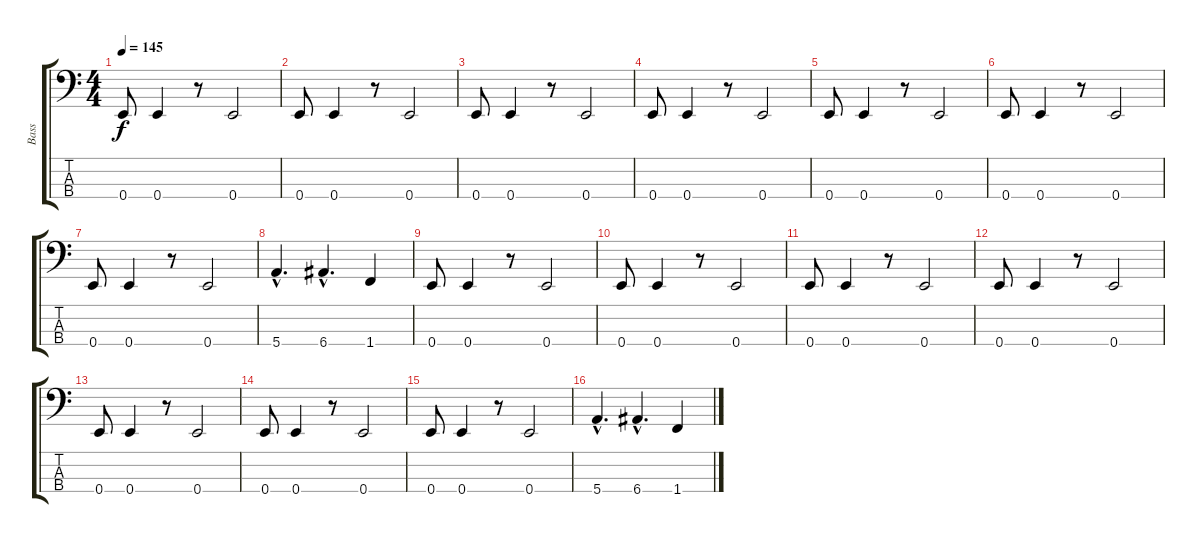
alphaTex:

\track ("Bass" "Bass") {instrument electricbassfinger}
\staff {score tabs}
\tuning (G2 D2 A1 E1) {hide}
\ts (4 4)
\tempo 145
\clef f4
\ks c
0.4.8{dy f} 0.4.4 r.8 0.4.2 |
0.4.8 0.4.4 r.8 0.4.2 |
0.4.8 0.4.4 r.8 0.4.2 |
0.4.8 0.4.4 r.8 0.4.2 |
0.4.8 0.4.4 r.8 0.4.2 |
0.4.8 0.4.4 r.8 0.4.2 |
0.4.8 0.4.4 r.8 0.4.2 |
5.4{hac}.4{d} 6.4{hac}.4{d} 1.4.4 |
0.4.8 0.4.4 r.8 0.4.2 |
0.4.8 0.4.4 r.8 0.4.2 |
0.4.8 0.4.4 r.8 0.4.2 |
0.4.8 0.4.4 r.8 0.4.2 |
0.4.8 0.4.4 r.8 0.4.2 |
0.4.8 0.4.4 r.8 0.4.2 |
0.4.8 0.4.4 r.8 0.4.2 |
5.4{hac}.4{d} 6.4{hac}.4{d} 1.4.4
